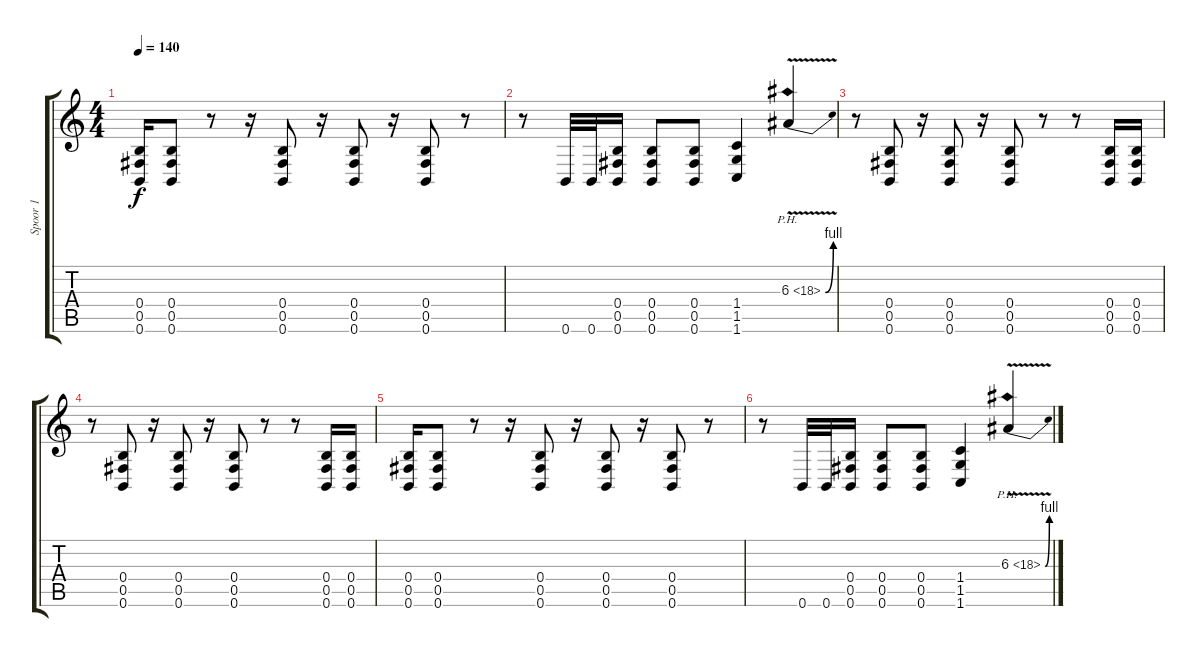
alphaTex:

\track ("Spoor 1" "Spoor 1") {instrument distortionguitar}
\staff {score tabs}
\tuning (Db4 Ab3 E3 B2 Gb2 B1) {hide}
\ts (4 4)
\tempo 140
\clef g2
\ks c
(0.4 0.5 0.6).16{dy f} (0.4 0.5 0.6).8 r.8 r.16 (0.4 0.5 0.6).8 r.16 (0.4 0.5 0.6).8 r.16 (0.4 0.5 0.6).8 r.8 |
r.8 0.6.32 0.6.32 (0.4 0.5 0.6).16 (0.4 0.5 0.6).8 (0.4 0.5 0.6).8 (1.4 1.5 1.6).4 6.3{be (bend 0 0 60 4) ph 12 v}.4 |
r.8 (0.4 0.5 0.6).8 r.16 (0.4 0.5 0.6).8 r.16 (0.4 0.5 0.6).8 r.8 r.8 (0.4 0.5 0.6).16 (0.4 0.5 0.6).16 |
r.8 (0.4 0.5 0.6).8 r.16 (0.4 0.5 0.6).8 r.16 (0.4 0.5 0.6).8 r.8 r.8 (0.4 0.5 0.6).16 (0.4 0.5 0.6).16 |
(0.4 0.5 0.6).16 (0.4 0.5 0.6).8 r.8 r.16 (0.4 0.5 0.6).8 r.16 (0.4 0.5 0.6).8 r.16 (0.4 0.5 0.6).8 r.8 |
r.8 0.6.32 0.6.32 (0.4 0.5 0.6).16 (0.4 0.5 0.6).8 (0.4 0.5 0.6).8 (1.4 1.5 1.6).4 6.3{be (bend 0 0 60 4) ph 12 v}.4
